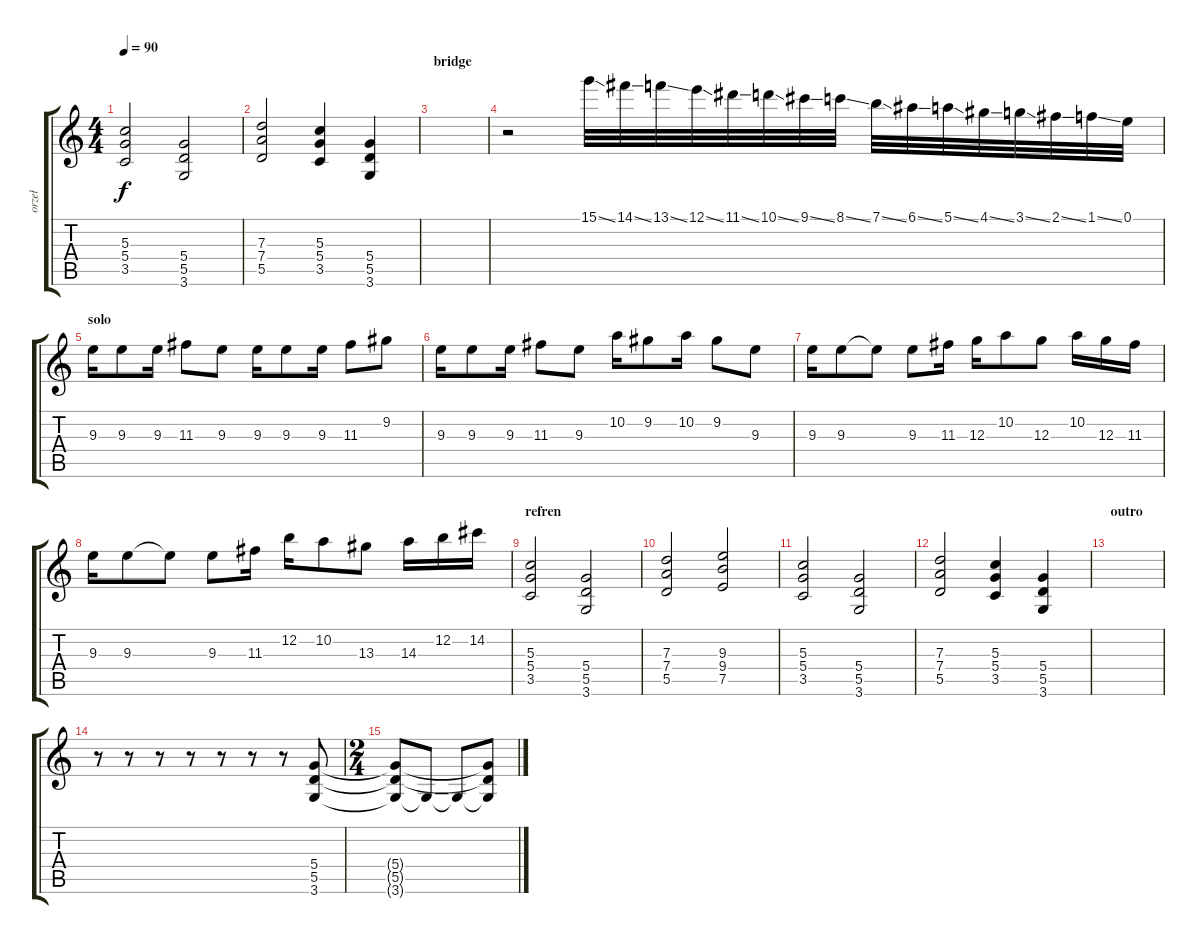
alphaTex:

\track ("orzeł" "orzeł") {instrument overdrivenguitar}
\staff {score tabs}
\tuning (E4 B3 G3 D3 A2 E2) {hide}
\ts (4 4)
\tempo 90
\clef g2
\ks c
(5.3 5.4 3.5).2{dy f} (5.4 5.5 3.6).2 |
(7.3 7.4 5.5).2 (5.3 5.4 3.5).4 (5.4 5.5 3.6).4 |
\section ("" "bridge")
|
r.2 15.1{ss}.32 14.1{ss}.32 13.1{ss}.32 12.1{ss}.32 11.1{ss}.32 10.1{ss}.32 9.1{ss}.32 8.1{ss}.32 7.1{ss}.32 6.1{ss}.32 5.1{ss}.32 4.1{ss}.32 3.1{ss}.32 2.1{ss}.32 1.1{ss}.32 0.1.32 |
\section ("" "solo")
9.3.16 9.3.8 9.3.16 11.3.8 9.3.8 9.3.16 9.3.8 9.3.16 11.3.8 9.2.8 |
9.3.16 9.3.8 9.3.16 11.3.8 9.3.8 10.2.16 9.2.8 10.2.16 9.2.8 9.3.8 |
9.3.16 9.3.8 9.3{t}.8 9.3.8 11.3.16 12.3.16 10.2.8 12.3.8 10.2.16 12.3.16 11.3.16 |
9.3.16 9.3.8 9.3{t}.8 9.3.8 11.3.16 12.2.16 10.2.8 13.3.8 14.3.16 12.2.16 14.2.16 |
\section ("" "refren")
(5.3 5.4 3.5).2 (5.4 5.5 3.6).2 |
(7.3 7.4 5.5).2 (9.3 9.4 7.5).2 |
(5.3 5.4 3.5).2 (5.4 5.5 3.6).2 |
(7.3 7.4 5.5).2 (5.3 5.4 3.5).4 (5.4 5.5 3.6).4 |
\section ("" "outro")
|
r.8 r.8 r.8 r.8 r.8 r.8 r.8 (5.4 5.5 3.6).8 |
\ts (2 4)
(5.4{t} 5.5{t} 3.6{t}).8 3.6{t}.8 3.6{t}.8 (5.4{t} 5.5{t} 3.6{t}).8
